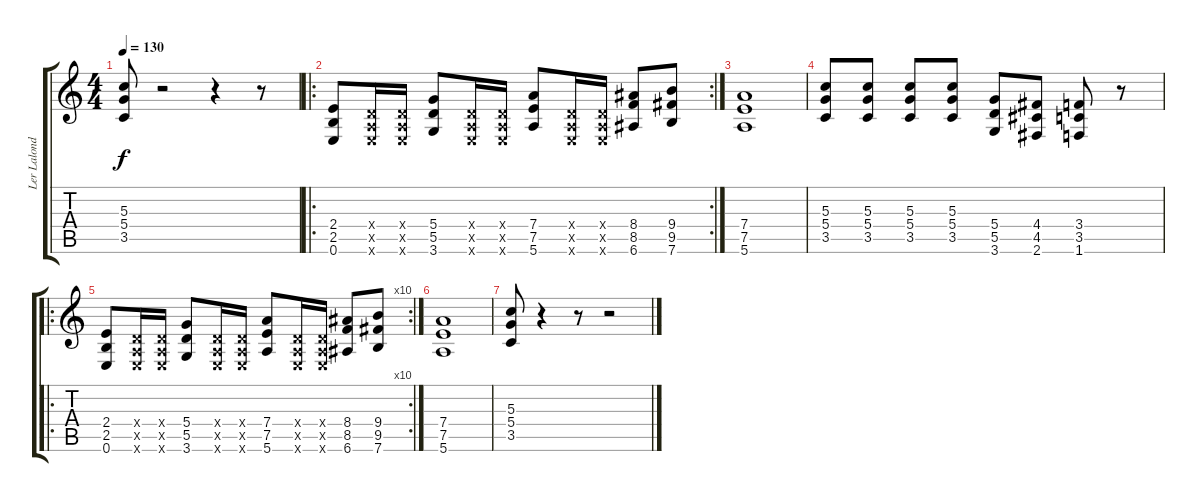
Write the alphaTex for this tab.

\track ("Ler Lalonde" "Ler Lalond") {instrument distortionguitar}
\staff {score tabs}
\tuning (E4 B3 G3 D3 A2 E2) {hide}
\ts (4 4)
\tempo 130
\clef g2
\ks c
(5.3 5.4 3.5).8{dy f} r.2 r.4 r.8 |
\ro
\rc 2
(2.4 2.5 0.6).8 (0.4{x} 0.5{x} 0.6{x}).16 (0.4{x} 0.5{x} 0.6{x}).16 (5.4 5.5 3.6).8 (0.4{x} 0.5{x} 0.6{x}).16 (0.4{x} 0.5{x} 0.6{x}).16 (7.4 7.5 5.6).8 (0.4{x} 0.5{x} 0.6{x}).16 (0.4{x} 0.5{x} 0.6{x}).16 (8.4 8.5 6.6).8 (9.4 9.5 7.6).8 |
(7.4 7.5 5.6).1 |
(5.3 5.4 3.5).8 (5.3 5.4 3.5).8 (5.3 5.4 3.5).8 (5.3 5.4 3.5).8 (5.4 5.5 3.6).8 (4.4 4.5 2.6).8 (3.4 3.5 1.6).8 r.8 |
\ro
\rc 10
(2.4 2.5 0.6).8 (0.4{x} 0.5{x} 0.6{x}).16 (0.4{x} 0.5{x} 0.6{x}).16 (5.4 5.5 3.6).8 (0.4{x} 0.5{x} 0.6{x}).16 (0.4{x} 0.5{x} 0.6{x}).16 (7.4 7.5 5.6).8 (0.4{x} 0.5{x} 0.6{x}).16 (0.4{x} 0.5{x} 0.6{x}).16 (8.4 8.5 6.6).8 (9.4 9.5 7.6).8 |
(7.4 7.5 5.6).1 |
(5.3 5.4 3.5).8 r.4 r.8 r.2
